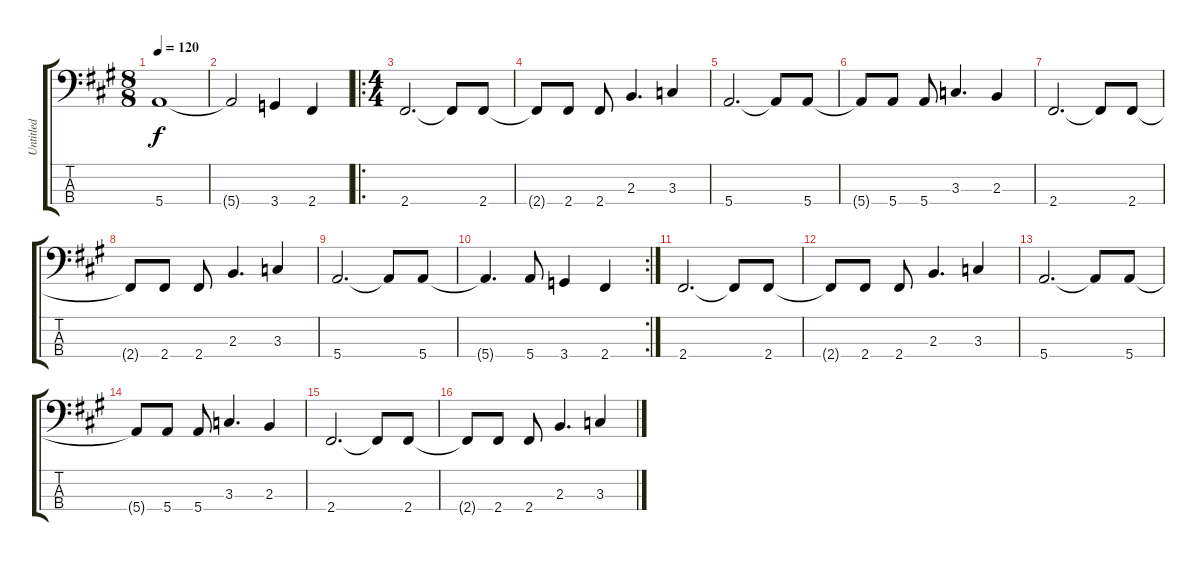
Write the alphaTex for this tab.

\track ("Untitled" "Untitled") {instrument electricbasspick}
\staff {score tabs}
\tuning (G2 D2 A1 E1) {hide}
\ts (8 8)
\tempo 120
\clef f4
\ks a
5.4.1{dy f} |
5.4{t}.2 3.4.4 2.4.4 |
\ro
\ts (4 4)
2.4.2{d} 2.4{t}.8 2.4.8 |
2.4{t}.8 2.4.8 2.4.8 2.3.4{d} 3.3.4 |
5.4.2{d} 5.4{t}.8 5.4.8 |
5.4{t}.8 5.4.8 5.4.8 3.3.4{d} 2.3.4 |
2.4.2{d} 2.4{t}.8 2.4.8 |
2.4{t}.8 2.4.8 2.4.8 2.3.4{d} 3.3.4 |
5.4.2{d} 5.4{t}.8 5.4.8 |
\rc 2
5.4{t}.4{d} 5.4.8 3.4.4 2.4.4 |
2.4.2{d} 2.4{t}.8 2.4.8 |
2.4{t}.8 2.4.8 2.4.8 2.3.4{d} 3.3.4 |
5.4.2{d} 5.4{t}.8 5.4.8 |
5.4{t}.8 5.4.8 5.4.8 3.3.4{d} 2.3.4 |
2.4.2{d} 2.4{t}.8 2.4.8 |
2.4{t}.8 2.4.8 2.4.8 2.3.4{d} 3.3.4
